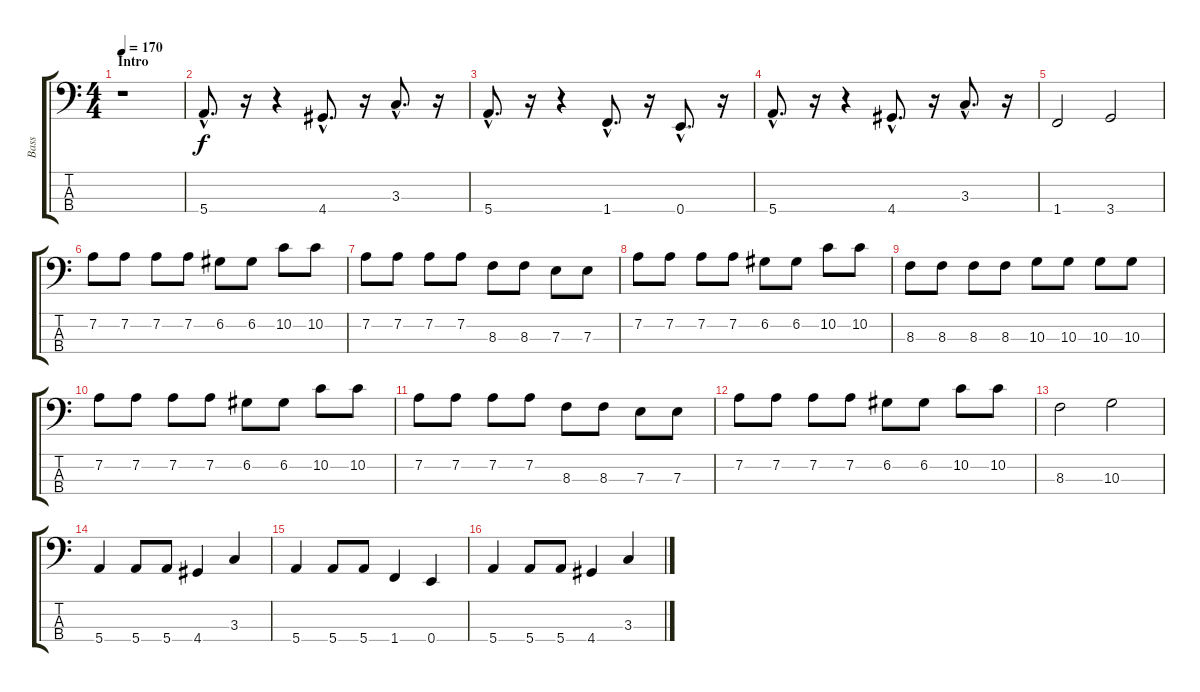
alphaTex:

\track ("Bass" "Bass") {instrument electricbassfinger}
\staff {score tabs}
\tuning (G2 D2 A1 E1) {hide}
\ts (4 4)
\section ("" "Intro")
\tempo 170
\clef f4
\ks c
r.1{dy f instrument electricbassfinger} |
5.4{hac}.8{d} r.16 r.4 4.4{hac}.8{d} r.16 3.3{hac}.8{d} r.16 |
5.4{hac}.8{d} r.16 r.4 1.4{hac}.8{d} r.16 0.4{hac}.8{d} r.16 |
5.4{hac}.8{d} r.16 r.4 4.4{hac}.8{d} r.16 3.3{hac}.8{d} r.16 |
1.4.2 3.4.2 |
7.2.8 7.2.8 7.2.8 7.2.8 6.2.8 6.2.8 10.2.8 10.2.8 |
7.2.8 7.2.8 7.2.8 7.2.8 8.3.8 8.3.8 7.3.8 7.3.8 |
7.2.8 7.2.8 7.2.8 7.2.8 6.2.8 6.2.8 10.2.8 10.2.8 |
8.3.8 8.3.8 8.3.8 8.3.8 10.3.8 10.3.8 10.3.8 10.3.8 |
7.2.8 7.2.8 7.2.8 7.2.8 6.2.8 6.2.8 10.2.8 10.2.8 |
7.2.8 7.2.8 7.2.8 7.2.8 8.3.8 8.3.8 7.3.8 7.3.8 |
7.2.8 7.2.8 7.2.8 7.2.8 6.2.8 6.2.8 10.2.8 10.2.8 |
8.3.2 10.3.2 |
5.4.4 5.4.8 5.4.8 4.4.4 3.3.4 |
5.4.4 5.4.8 5.4.8 1.4.4 0.4.4 |
5.4.4 5.4.8 5.4.8 4.4.4 3.3.4
